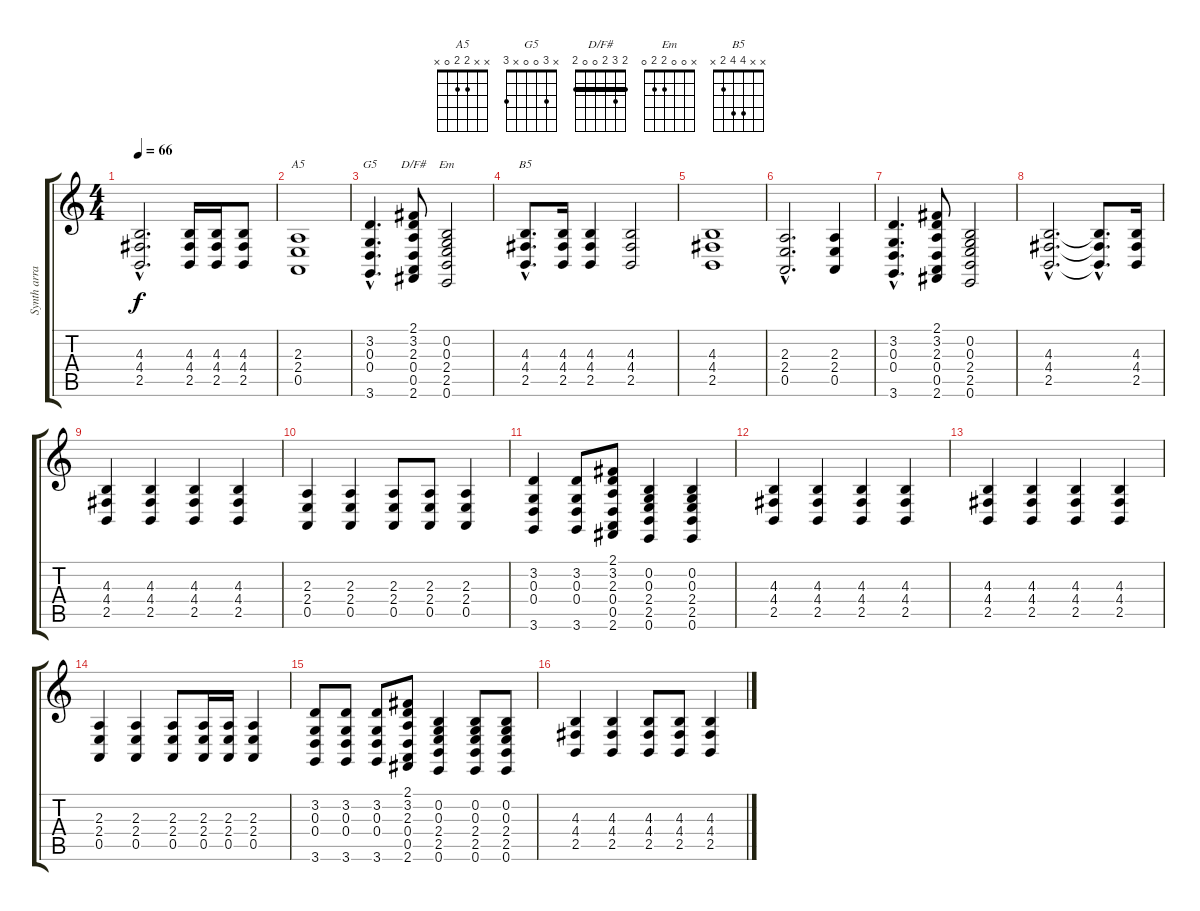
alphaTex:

\track ("Synth arranged for guitar" "Synth arra") {instrument stringensemble1}
\staff {score tabs}
\tuning (E4 B3 G3 D3 A2 E2) {hide}
\chord ("A5" x x 2 2 0 x)
\chord ("G5" x 3 0 0 x 3)
\chord ("D/F#" 2 3 2 0 0 2) {barre 2}
\chord ("Em" x 0 0 2 2 0)
\chord ("B5" x x 4 4 2 x)
\ts (4 4)
\tempo 66
\clef g2
\ks c
(4.3{hac} 4.4{hac} 2.5{hac}).2{d dy f} (4.3 4.4 2.5).16 (4.3 4.4 2.5).16 (4.3 4.4 2.5).8 |
(2.3 2.4 0.5).1{ch "A5"} |
(3.2{hac} 0.3{hac} 0.4{hac} 3.6{hac}).4{d ch "G5"} (2.1 3.2 2.3 0.4 0.5 2.6).8{ch "D/F#"} (0.2 0.3 2.4 2.5 0.6).2{ch "Em"} |
(4.3{hac} 4.4{hac} 2.5{hac}).8{d ch "B5"} (4.3 4.4 2.5).16 (4.3 4.4 2.5).4 (4.3 4.4 2.5).2 |
(4.3 4.4 2.5).1 |
(2.3{hac} 2.4{hac} 0.5{hac}).2{d} (2.3 2.4 0.5).4 |
(3.2{hac} 0.3{hac} 0.4{hac} 3.6{hac}).4{d} (2.1 3.2 2.3 0.4 0.5 2.6).8 (0.2 0.3 2.4 2.5 0.6).2 |
(4.3{hac} 4.4{hac} 2.5{hac}).2{d} (4.3{hac t} 4.4{hac t} 2.5{hac t}).8{d} (4.3 4.4 2.5).16 |
(4.3 4.4 2.5).4 (4.3 4.4 2.5).4 (4.3 4.4 2.5).4 (4.3 4.4 2.5).4 |
(2.3 2.4 0.5).4 (2.3 2.4 0.5).4 (2.3 2.4 0.5).8 (2.3 2.4 0.5).8 (2.3 2.4 0.5).4 |
(3.2 0.3 0.4 3.6).4 (3.2 0.3 0.4 3.6).8 (2.1 3.2 2.3 0.4 0.5 2.6).8 (0.2 0.3 2.4 2.5 0.6).4 (0.2 0.3 2.4 2.5 0.6).4 |
(4.3 4.4 2.5).4 (4.3 4.4 2.5).4 (4.3 4.4 2.5).4 (4.3 4.4 2.5).4 |
(4.3 4.4 2.5).4 (4.3 4.4 2.5).4 (4.3 4.4 2.5).4 (4.3 4.4 2.5).4 |
(2.3 2.4 0.5).4 (2.3 2.4 0.5).4 (2.3 2.4 0.5).8 (2.3 2.4 0.5).16 (2.3 2.4 0.5).16 (2.3 2.4 0.5).4 |
(3.2 0.3 0.4 3.6).8 (3.2 0.3 0.4 3.6).8 (3.2 0.3 0.4 3.6).8 (2.1 3.2 2.3 0.4 0.5 2.6).8 (0.2 0.3 2.4 2.5 0.6).4 (0.2 0.3 2.4 2.5 0.6).8 (0.2 0.3 2.4 2.5 0.6).8 |
(4.3 4.4 2.5).4 (4.3 4.4 2.5).4 (4.3 4.4 2.5).8 (4.3 4.4 2.5).8 (4.3 4.4 2.5).4
